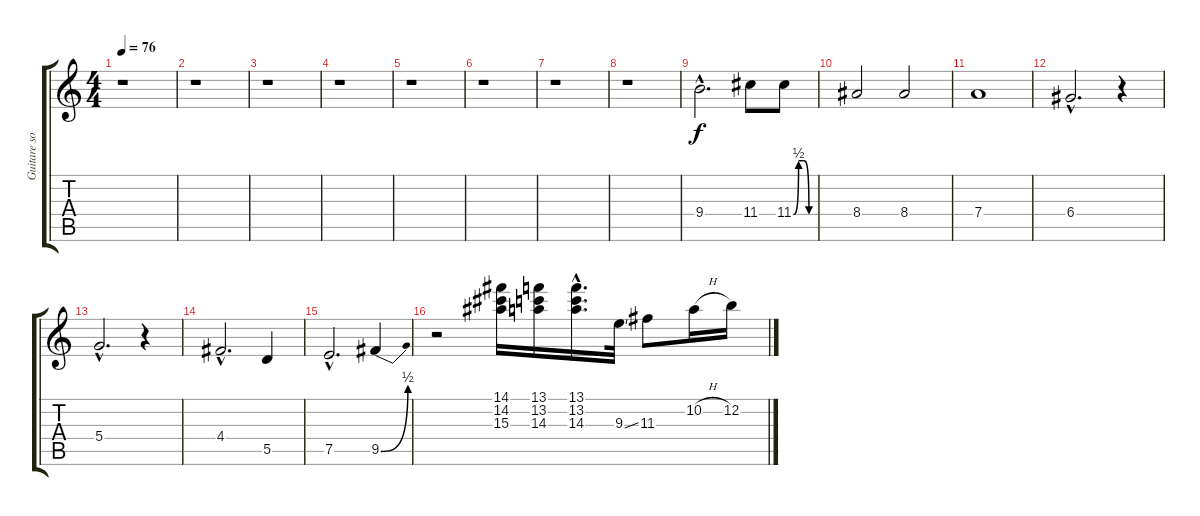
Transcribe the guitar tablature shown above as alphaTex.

\track ("Guitare solo 1" "Guitare so") {instrument distortionguitar}
\staff {score tabs}
\tuning (E4 B3 G3 D3 A2 E2) {hide}
\ts (4 4)
\tempo 76
\clef g2
\ks c
r.1{dy f} |
r.1 |
r.1 |
r.1 |
r.1 |
r.1 |
r.1 |
r.1 |
9.4{hac}.2{d} 11.4.8 11.4{be (custom 0 0 15 2 30 2 45 0 60 0)}.8 |
8.4.2 8.4.2 |
7.4.1 |
6.4{hac}.2{d} r.4 |
5.4{hac}.2{d} r.4 |
4.4{hac}.2{d} 5.5.4 |
7.5{hac}.2{d} 9.5{be (bend 0 0 60 2)}.4 |
r.2 (14.1 14.2 15.3).16 (13.1 13.2 14.3).16 (13.1{hac} 13.2{hac} 14.3{hac}).16{d} 9.3{ss}.32 11.3.8 10.2{h}.16 12.2.16
